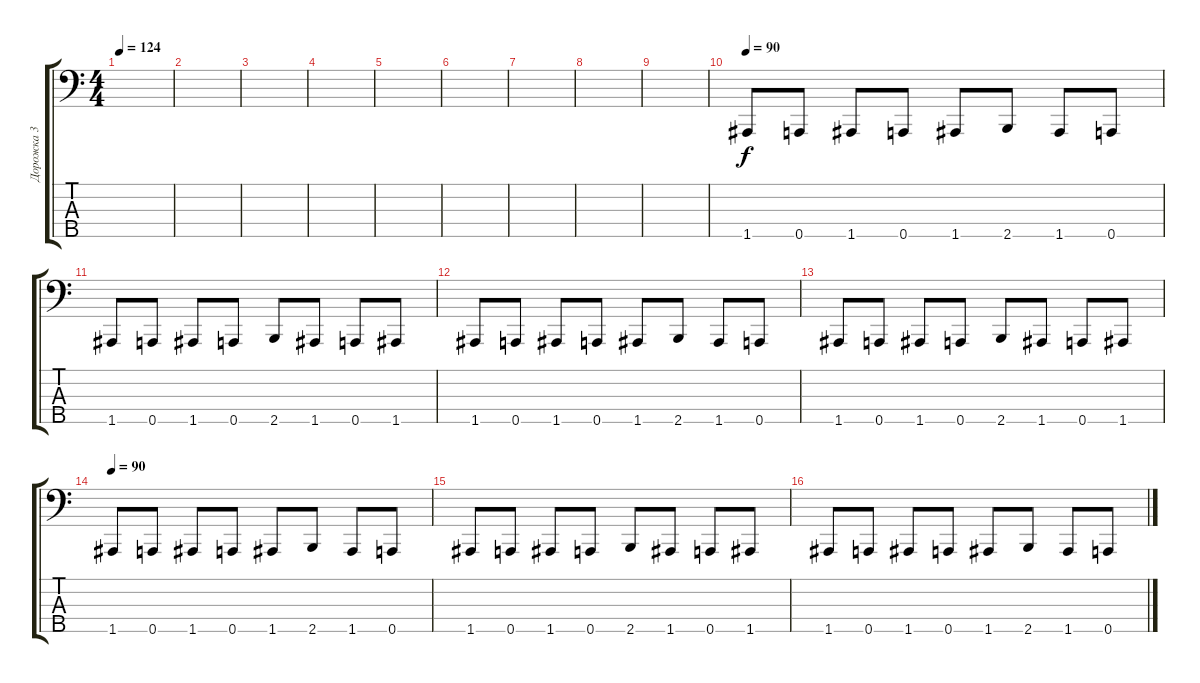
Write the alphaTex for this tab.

\track ("Дорожка 3" "Дорожка 3") {instrument electricbasspick}
\staff {score tabs}
\tuning (G2 D2 A1 E1 A0) {hide}
\ts (4 4)
\tempo 124
\clef f4
\ks c
|
|
|
|
|
|
|
|
|
\tempo 90
1.5.8 0.5.8 1.5.8 0.5.8 1.5.8 2.5.8 1.5.8 0.5.8 |
1.5.8 0.5.8 1.5.8 0.5.8 2.5.8 1.5.8 0.5.8 1.5.8 |
1.5.8 0.5.8 1.5.8 0.5.8 1.5.8 2.5.8 1.5.8 0.5.8 |
1.5.8 0.5.8 1.5.8 0.5.8 2.5.8 1.5.8 0.5.8 1.5.8 |
\tempo 90
1.5.8 0.5.8 1.5.8 0.5.8 1.5.8 2.5.8 1.5.8 0.5.8 |
1.5.8 0.5.8 1.5.8 0.5.8 2.5.8 1.5.8 0.5.8 1.5.8 |
1.5.8 0.5.8 1.5.8 0.5.8 1.5.8 2.5.8 1.5.8 0.5.8
